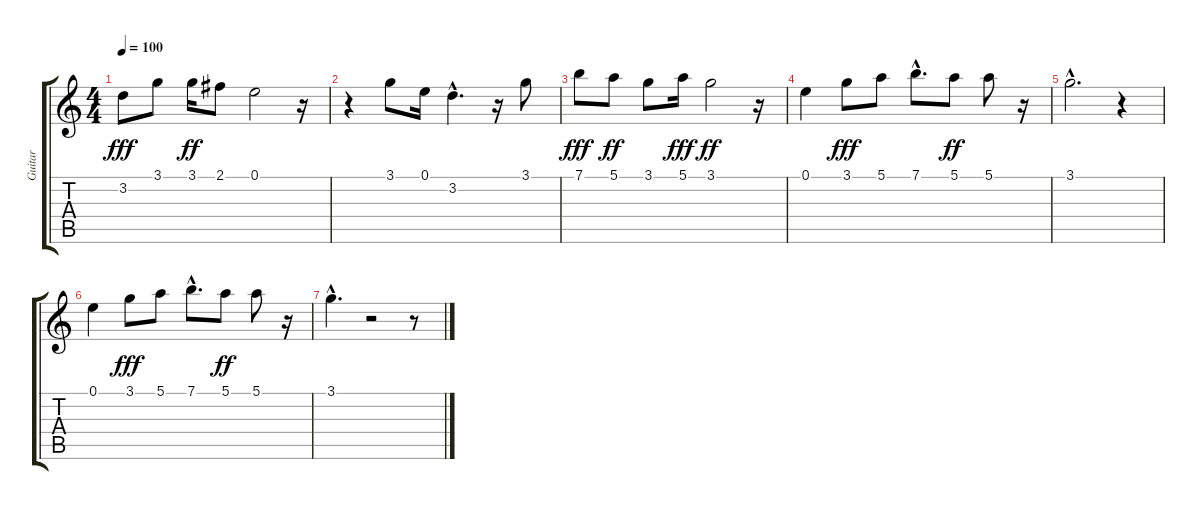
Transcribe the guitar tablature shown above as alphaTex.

\track ("Guitar" "Guitar") {instrument acousticguitarnylon}
\staff {score tabs}
\tuning (E4 B3 G3 D3 A2 E2) {hide}
\ts (4 4)
\tempo 100
\clef g2
\ks c
3.2.8{dy fff} 3.1.8 3.1.16{dy ff} 2.1.8 0.1.2 r.16 |
r.4 3.1.8 0.1.16 3.2{hac}.4{d} r.16 3.1.8 |
7.1.8{dy fff} 5.1.8{dy ff} 3.1.8 5.1.16{dy fff} 3.1.2{dy ff} r.16 |
0.1.4 3.1.8{dy fff} 5.1.8 7.1{hac}.8{d} 5.1.8{dy ff} 5.1.8 r.16 |
3.1{hac}.2{d} r.4 |
0.1.4 3.1.8{dy fff} 5.1.8 7.1{hac}.8{d} 5.1.8{dy ff} 5.1.8 r.16 |
3.1{hac}.4{d} r.2 r.8
